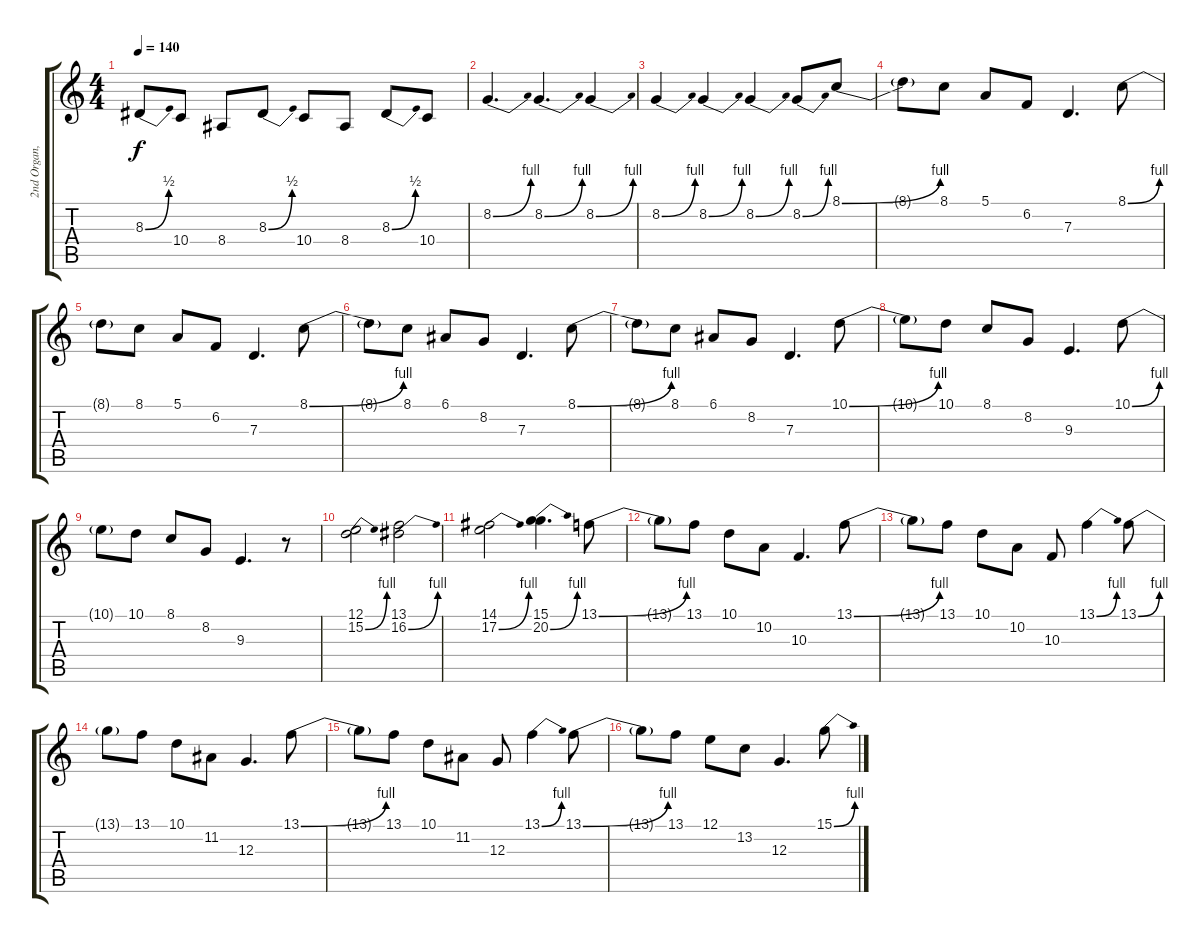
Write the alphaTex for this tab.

\track ("2nd Organ, 2nd Lead Guitar - Lord, Black" "2nd Organ,") {instrument rockorgan}
\staff {score tabs}
\tuning (E4 B3 G3 D3 A2 E2) {hide}
\ts (4 4)
\tempo 140
\clef g2
\ks c
8.3{be (bend 0 0 60 2)}.8{dy f} 10.4.8 8.4.8 8.3{be (bend 0 0 60 2)}.8 10.4.8 8.4.8 8.3{be (bend 0 0 60 2)}.8 10.4.8 |
8.2{be (bend 0 0 60 4)}.4{d} 8.2{be (bend 0 0 60 4)}.4{d} 8.2{be (bend 0 0 60 4)}.4 |
8.2{be (bend 0 0 60 4)}.4 8.2{be (bend 0 0 60 4)}.4 8.2{be (bend 0 0 60 4)}.4 8.2{be (bend 0 0 60 4)}.8 8.1{be (bend 0 0 60 4)}.8 |
8.1{t}.8 8.1.8 5.1.8 6.2.8 7.3.4{d} 8.1{be (bend 0 0 60 4)}.8 |
8.1{t}.8 8.1.8 5.1.8 6.2.8 7.3.4{d} 8.1{be (bend 0 0 60 4)}.8 |
8.1{t}.8 8.1.8 6.1.8 8.2.8 7.3.4{d} 8.1{be (bend 0 0 60 4)}.8 |
8.1{t}.8 8.1.8 6.1.8 8.2.8 7.3.4{d} 10.1{be (bend 0 0 60 4)}.8 |
10.1{t}.8 10.1.8 8.1.8 8.2.8 9.3.4{d} 10.1{be (bend 0 0 60 4)}.8 |
10.1{t}.8 10.1.8 8.1.8 8.2.8 9.3.4{d} r.8 |
(12.1 15.2{be (bend 0 0 60 4)}).2 (13.1 16.2{be (bend 0 0 60 4)}).2 |
(14.1 17.2{be (bend 0 0 60 4)}).2 (15.1 20.2{be (bend 0 0 60 4)}).4{d} 13.1{be (bend 0 0 60 4)}.8 |
13.1{t}.8 13.1.8 10.1.8 10.2.8 10.3.4{d} 13.1{be (bend 0 0 60 4)}.8 |
13.1{t}.8 13.1.8 10.1.8 10.2.8 10.3.8 13.1{be (bend 0 0 60 4)}.4 13.1{be (bend 0 0 60 4)}.8 |
13.1{t}.8 13.1.8 10.1.8 11.2.8 12.3.4{d} 13.1{be (bend 0 0 60 4)}.8 |
13.1{t}.8 13.1.8 10.1.8 11.2.8 12.3.8 13.1{be (bend 0 0 60 4)}.4 13.1{be (bend 0 0 60 4)}.8 |
13.1{t}.8 13.1.8 12.1.8 13.2.8 12.3.4{d} 15.1{be (bend 0 0 60 4)}.8
